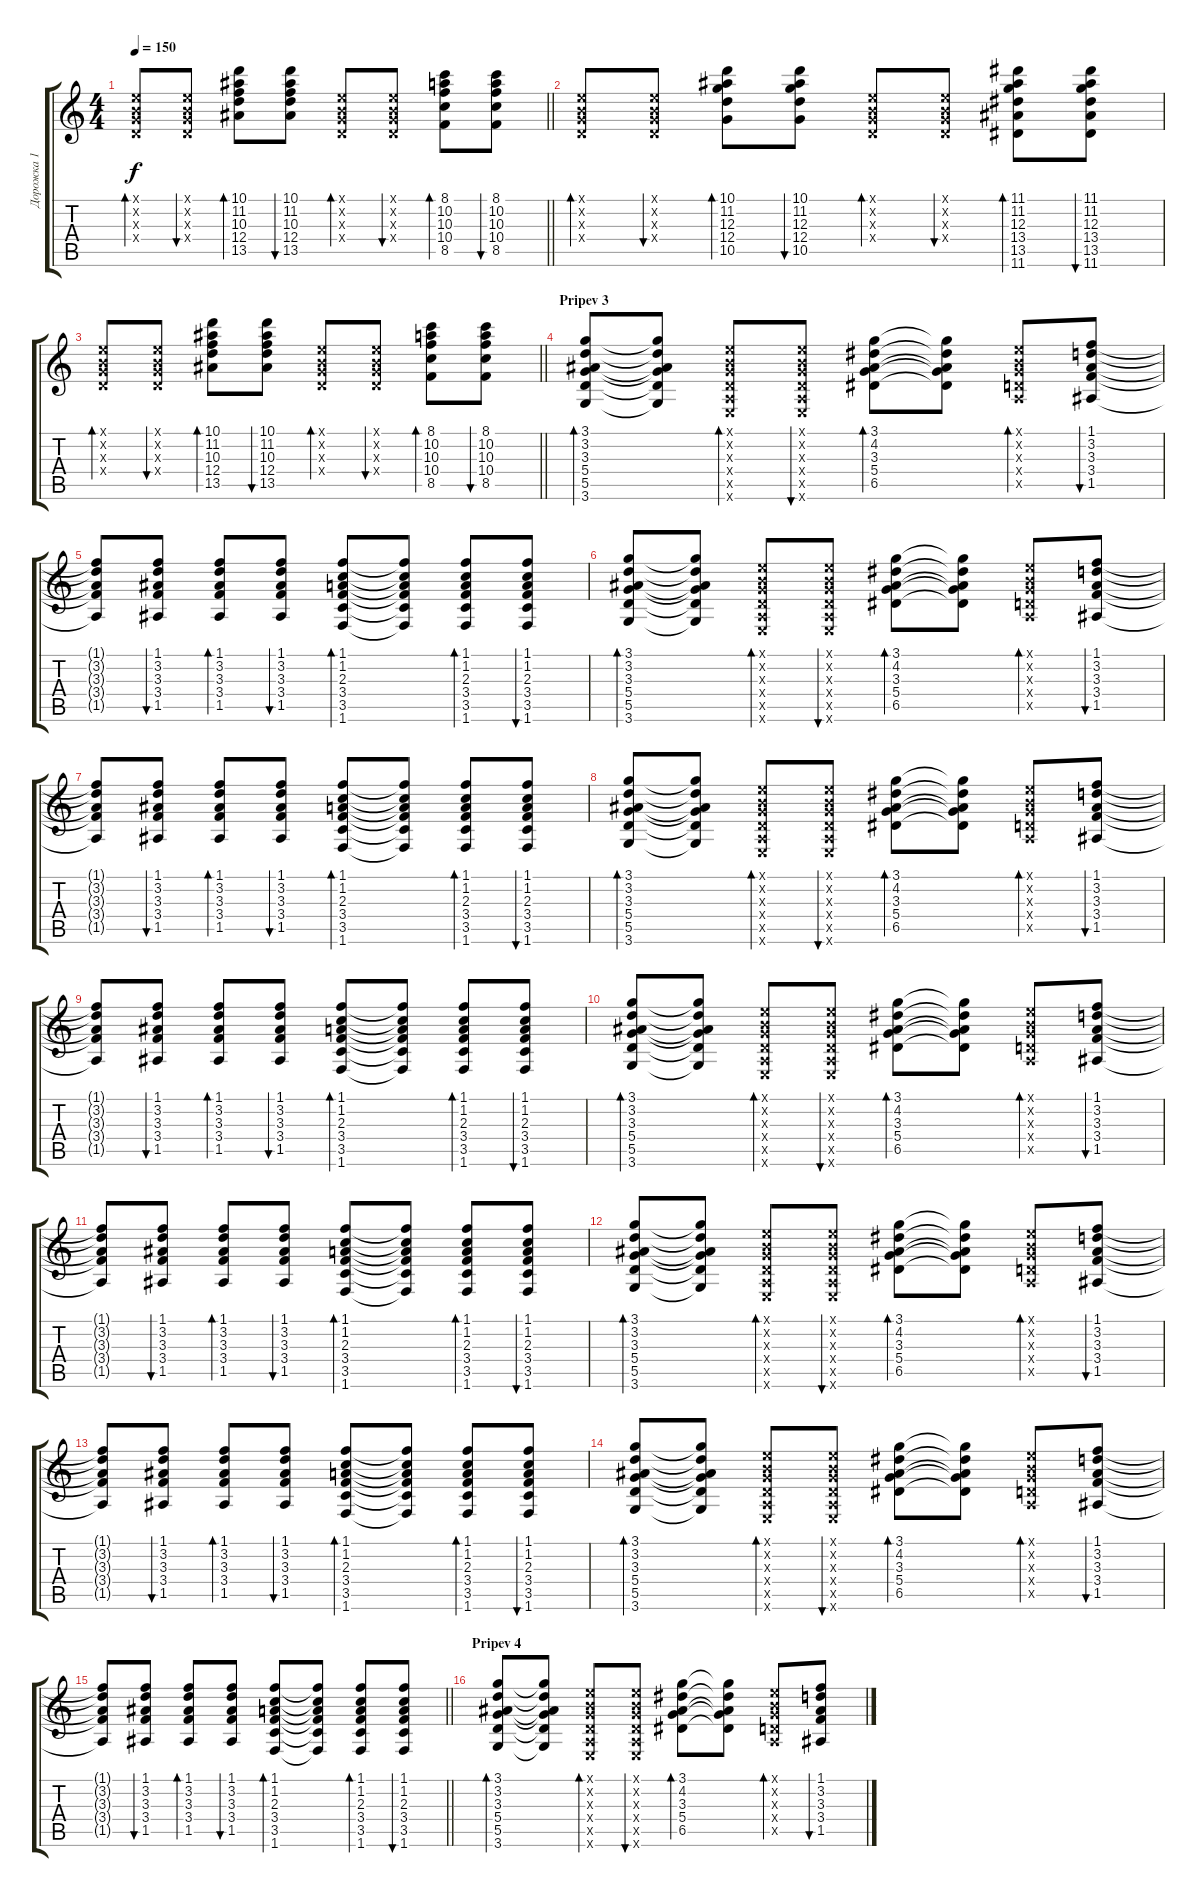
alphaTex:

\track ("Дорожка 1" "Дорожка 1") {instrument acousticguitarsteel}
\staff {score tabs}
\tuning (E4 B3 G3 D3 A2 E2) {hide}
\ts (4 4)
\tempo 150
\clef g2
\barLineRight lightlight
\ks c
(0.1{x} 0.2{x} 0.3{x} 0.4{x}).8{bd 60 dy f} (0.1{x} 0.2{x} 0.3{x} 0.4{x}).8{bu 60} (10.1 11.2 10.3 12.4 13.5).8{bd 60} (10.1 11.2 10.3 12.4 13.5).8{bu 60} (0.1{x} 0.2{x} 0.3{x} 0.4{x}).8{bd 60} (0.1{x} 0.2{x} 0.3{x} 0.4{x}).8{bu 60} (8.1 10.2 10.3 10.4 8.5).8{bd 60} (8.1 10.2 10.3 10.4 8.5).8{bu 60} |
(0.1{x} 0.2{x} 0.3{x} 0.4{x}).8{bd 60} (0.1{x} 0.2{x} 0.3{x} 0.4{x}).8{bu 60} (10.1 11.2 12.3 12.4 10.5).8{bd 60} (10.1 11.2 12.3 12.4 10.5).8{bu 60} (0.1{x} 0.2{x} 0.3{x} 0.4{x}).8{bd 60} (0.1{x} 0.2{x} 0.3{x} 0.4{x}).8{bu 60} (11.1 11.2 12.3 13.4 13.5 11.6).8{bd 60} (11.1 11.2 12.3 13.4 13.5 11.6).8{bu 60} |
\barLineRight lightlight
(0.1{x} 0.2{x} 0.3{x} 0.4{x}).8{bd 60} (0.1{x} 0.2{x} 0.3{x} 0.4{x}).8{bu 60} (10.1 11.2 10.3 12.4 13.5).8{bd 60} (10.1 11.2 10.3 12.4 13.5).8{bu 60} (0.1{x} 0.2{x} 0.3{x} 0.4{x}).8{bd 60} (0.1{x} 0.2{x} 0.3{x} 0.4{x}).8{bu 60} (8.1 10.2 10.3 10.4 8.5).8{bd 60} (8.1 10.2 10.3 10.4 8.5).8{bu 60} |
\section ("" "Pripev 3")
(3.1 3.2 3.3 5.4 5.5 3.6).8{bd 60} (3.1{t} 3.2{t} 3.3{t} 5.4{t} 5.5{t} 3.6{t}).8 (0.1{x} 0.2{x} 0.3{x} 0.4{x} 0.5{x} 0.6{x}).8{bd 60} (0.1{x} 0.2{x} 0.3{x} 0.4{x} 0.5{x} 0.6{x}).8{bu 60} (3.1 4.2 3.3 5.4 6.5).8{bd 60} (3.1{t} 4.2{t} 3.3{t} 5.4{t} 6.5{t}).8 (0.1{x} 0.2{x} 0.3{x} 0.4{x} 0.5{x}).8{bd 60} (1.1 3.2 3.3 3.4 1.5).8{bu 60} |
(1.1{t} 3.2{t} 3.3{t} 3.4{t} 1.5{t}).8 (1.1 3.2 3.3 3.4 1.5).8{bu 60} (1.1 3.2 3.3 3.4 1.5).8{bd 60} (1.1 3.2 3.3 3.4 1.5).8{bu 60} (1.1 1.2 2.3 3.4 3.5 1.6).8{bd 60} (1.1{t} 1.2{t} 2.3{t} 3.4{t} 3.5{t} 1.6{t}).8 (1.1 1.2 2.3 3.4 3.5 1.6).8{bd 60} (1.1 1.2 2.3 3.4 3.5 1.6).8{bu 60} |
(3.1 3.2 3.3 5.4 5.5 3.6).8{bd 60} (3.1{t} 3.2{t} 3.3{t} 5.4{t} 5.5{t} 3.6{t}).8 (0.1{x} 0.2{x} 0.3{x} 0.4{x} 0.5{x} 0.6{x}).8{bd 60} (0.1{x} 0.2{x} 0.3{x} 0.4{x} 0.5{x} 0.6{x}).8{bu 60} (3.1 4.2 3.3 5.4 6.5).8{bd 60} (3.1{t} 4.2{t} 3.3{t} 5.4{t} 6.5{t}).8 (0.1{x} 0.2{x} 0.3{x} 0.4{x} 0.5{x}).8{bd 60} (1.1 3.2 3.3 3.4 1.5).8{bu 60} |
(1.1{t} 3.2{t} 3.3{t} 3.4{t} 1.5{t}).8 (1.1 3.2 3.3 3.4 1.5).8{bu 60} (1.1 3.2 3.3 3.4 1.5).8{bd 60} (1.1 3.2 3.3 3.4 1.5).8{bu 60} (1.1 1.2 2.3 3.4 3.5 1.6).8{bd 60} (1.1{t} 1.2{t} 2.3{t} 3.4{t} 3.5{t} 1.6{t}).8 (1.1 1.2 2.3 3.4 3.5 1.6).8{bd 60} (1.1 1.2 2.3 3.4 3.5 1.6).8{bu 60} |
(3.1 3.2 3.3 5.4 5.5 3.6).8{bd 60} (3.1{t} 3.2{t} 3.3{t} 5.4{t} 5.5{t} 3.6{t}).8 (0.1{x} 0.2{x} 0.3{x} 0.4{x} 0.5{x} 0.6{x}).8{bd 60} (0.1{x} 0.2{x} 0.3{x} 0.4{x} 0.5{x} 0.6{x}).8{bu 60} (3.1 4.2 3.3 5.4 6.5).8{bd 60} (3.1{t} 4.2{t} 3.3{t} 5.4{t} 6.5{t}).8 (0.1{x} 0.2{x} 0.3{x} 0.4{x} 0.5{x}).8{bd 60} (1.1 3.2 3.3 3.4 1.5).8{bu 60} |
(1.1{t} 3.2{t} 3.3{t} 3.4{t} 1.5{t}).8 (1.1 3.2 3.3 3.4 1.5).8{bu 60} (1.1 3.2 3.3 3.4 1.5).8{bd 60} (1.1 3.2 3.3 3.4 1.5).8{bu 60} (1.1 1.2 2.3 3.4 3.5 1.6).8{bd 60} (1.1{t} 1.2{t} 2.3{t} 3.4{t} 3.5{t} 1.6{t}).8 (1.1 1.2 2.3 3.4 3.5 1.6).8{bd 60} (1.1 1.2 2.3 3.4 3.5 1.6).8{bu 60} |
(3.1 3.2 3.3 5.4 5.5 3.6).8{bd 60} (3.1{t} 3.2{t} 3.3{t} 5.4{t} 5.5{t} 3.6{t}).8 (0.1{x} 0.2{x} 0.3{x} 0.4{x} 0.5{x} 0.6{x}).8{bd 60} (0.1{x} 0.2{x} 0.3{x} 0.4{x} 0.5{x} 0.6{x}).8{bu 60} (3.1 4.2 3.3 5.4 6.5).8{bd 60} (3.1{t} 4.2{t} 3.3{t} 5.4{t} 6.5{t}).8 (0.1{x} 0.2{x} 0.3{x} 0.4{x} 0.5{x}).8{bd 60} (1.1 3.2 3.3 3.4 1.5).8{bu 60} |
(1.1{t} 3.2{t} 3.3{t} 3.4{t} 1.5{t}).8 (1.1 3.2 3.3 3.4 1.5).8{bu 60} (1.1 3.2 3.3 3.4 1.5).8{bd 60} (1.1 3.2 3.3 3.4 1.5).8{bu 60} (1.1 1.2 2.3 3.4 3.5 1.6).8{bd 60} (1.1{t} 1.2{t} 2.3{t} 3.4{t} 3.5{t} 1.6{t}).8 (1.1 1.2 2.3 3.4 3.5 1.6).8{bd 60} (1.1 1.2 2.3 3.4 3.5 1.6).8{bu 60} |
(3.1 3.2 3.3 5.4 5.5 3.6).8{bd 60} (3.1{t} 3.2{t} 3.3{t} 5.4{t} 5.5{t} 3.6{t}).8 (0.1{x} 0.2{x} 0.3{x} 0.4{x} 0.5{x} 0.6{x}).8{bd 60} (0.1{x} 0.2{x} 0.3{x} 0.4{x} 0.5{x} 0.6{x}).8{bu 60} (3.1 4.2 3.3 5.4 6.5).8{bd 60} (3.1{t} 4.2{t} 3.3{t} 5.4{t} 6.5{t}).8 (0.1{x} 0.2{x} 0.3{x} 0.4{x} 0.5{x}).8{bd 60} (1.1 3.2 3.3 3.4 1.5).8{bu 60} |
(1.1{t} 3.2{t} 3.3{t} 3.4{t} 1.5{t}).8 (1.1 3.2 3.3 3.4 1.5).8{bu 60} (1.1 3.2 3.3 3.4 1.5).8{bd 60} (1.1 3.2 3.3 3.4 1.5).8{bu 60} (1.1 1.2 2.3 3.4 3.5 1.6).8{bd 60} (1.1{t} 1.2{t} 2.3{t} 3.4{t} 3.5{t} 1.6{t}).8 (1.1 1.2 2.3 3.4 3.5 1.6).8{bd 60} (1.1 1.2 2.3 3.4 3.5 1.6).8{bu 60} |
(3.1 3.2 3.3 5.4 5.5 3.6).8{bd 60} (3.1{t} 3.2{t} 3.3{t} 5.4{t} 5.5{t} 3.6{t}).8 (0.1{x} 0.2{x} 0.3{x} 0.4{x} 0.5{x} 0.6{x}).8{bd 60} (0.1{x} 0.2{x} 0.3{x} 0.4{x} 0.5{x} 0.6{x}).8{bu 60} (3.1 4.2 3.3 5.4 6.5).8{bd 60} (3.1{t} 4.2{t} 3.3{t} 5.4{t} 6.5{t}).8 (0.1{x} 0.2{x} 0.3{x} 0.4{x} 0.5{x}).8{bd 60} (1.1 3.2 3.3 3.4 1.5).8{bu 60} |
\barLineRight lightlight
(1.1{t} 3.2{t} 3.3{t} 3.4{t} 1.5{t}).8 (1.1 3.2 3.3 3.4 1.5).8{bu 60} (1.1 3.2 3.3 3.4 1.5).8{bd 60} (1.1 3.2 3.3 3.4 1.5).8{bu 60} (1.1 1.2 2.3 3.4 3.5 1.6).8{bd 60} (1.1{t} 1.2{t} 2.3{t} 3.4{t} 3.5{t} 1.6{t}).8 (1.1 1.2 2.3 3.4 3.5 1.6).8{bd 60} (1.1 1.2 2.3 3.4 3.5 1.6).8{bu 60} |
\section ("" "Pripev 4")
(3.1 3.2 3.3 5.4 5.5 3.6).8{bd 60} (3.1{t} 3.2{t} 3.3{t} 5.4{t} 5.5{t} 3.6{t}).8 (0.1{x} 0.2{x} 0.3{x} 0.4{x} 0.5{x} 0.6{x}).8{bd 60} (0.1{x} 0.2{x} 0.3{x} 0.4{x} 0.5{x} 0.6{x}).8{bu 60} (3.1 4.2 3.3 5.4 6.5).8{bd 60} (3.1{t} 4.2{t} 3.3{t} 5.4{t} 6.5{t}).8 (0.1{x} 0.2{x} 0.3{x} 0.4{x} 0.5{x}).8{bd 60} (1.1 3.2 3.3 3.4 1.5).8{bu 60}
